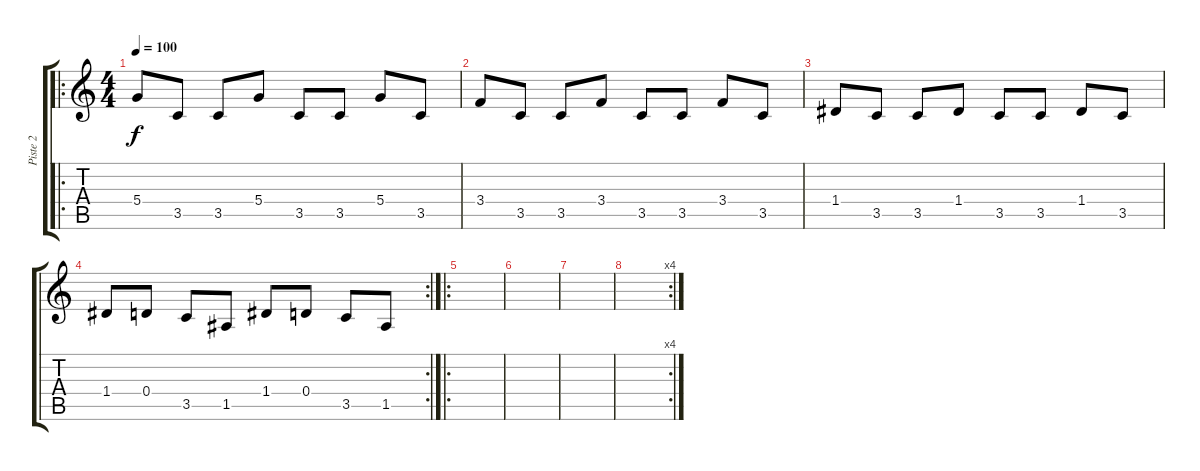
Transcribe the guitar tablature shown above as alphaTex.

\track ("Piste 2" "Piste 2") {instrument synthbass1}
\staff {score tabs}
\tuning (E4 B3 G3 D3 A2 E2) {hide}
\ro
\ts (4 4)
\tempo 100
\clef g2
\ks c
5.4.8{dy f} 3.5.8 3.5.8 5.4.8 3.5.8 3.5.8 5.4.8 3.5.8 |
3.4.8 3.5.8 3.5.8 3.4.8 3.5.8 3.5.8 3.4.8 3.5.8 |
1.4.8 3.5.8 3.5.8 1.4.8 3.5.8 3.5.8 1.4.8 3.5.8 |
\rc 2
1.4.8 0.4.8 3.5.8 1.5.8 1.4.8 0.4.8 3.5.8 1.5.8 |
\ro
|
|
|
\rc 4
